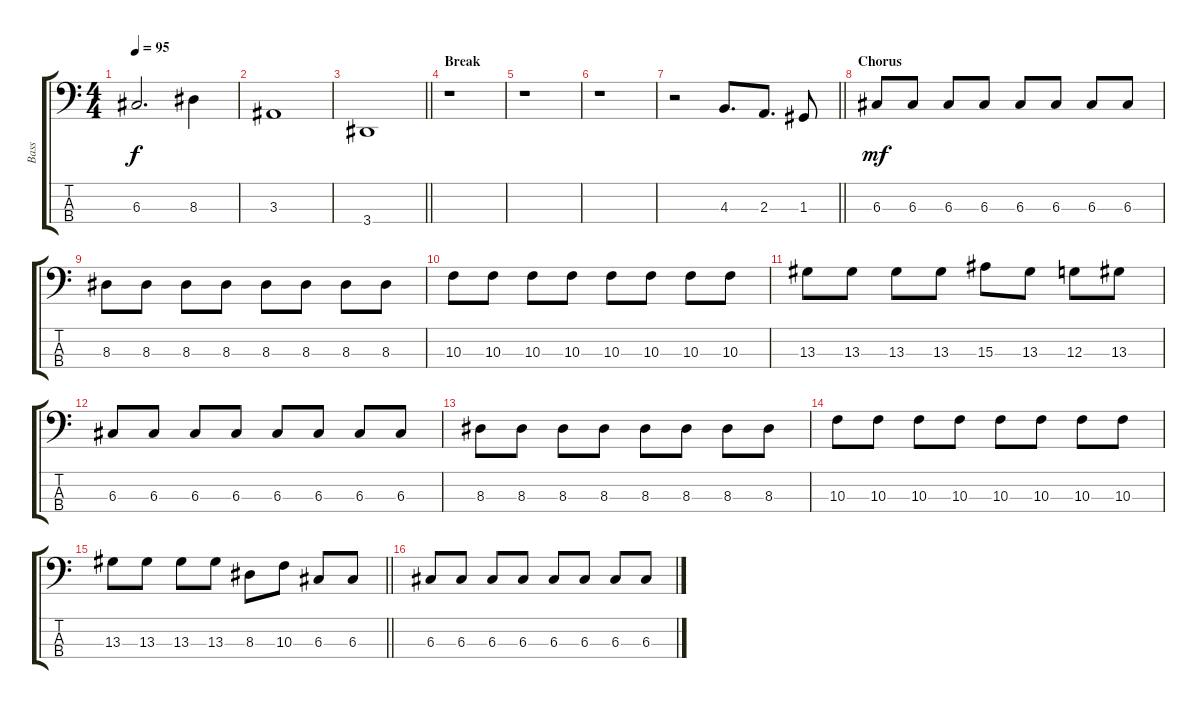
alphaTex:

\track ("Bass" "Bass") {instrument synthbass2}
\staff {score tabs}
\tuning (F2 C2 G1 C1) {hide}
\ts (4 4)
\tempo 95
\clef f4
\ks c
6.3.2{d dy f} 8.3.4 |
3.3.1 |
\barLineRight lightlight
3.4.1 |
\section ("" "Break")
r.1 |
r.1 |
r.1 |
\barLineRight lightlight
r.2{instrument electricbassfinger} 4.3.8{d} 2.3.8{d} 1.3.8 |
\section ("" "Chorus")
6.3.8{dy mf instrument electricbassfinger} 6.3.8 6.3.8 6.3.8 6.3.8 6.3.8 6.3.8 6.3.8 |
8.3.8 8.3.8 8.3.8 8.3.8 8.3.8 8.3.8 8.3.8 8.3.8 |
10.3.8 10.3.8 10.3.8 10.3.8 10.3.8 10.3.8 10.3.8 10.3.8 |
13.3.8 13.3.8 13.3.8 13.3.8 15.3.8 13.3.8 12.3.8 13.3.8 |
6.3.8 6.3.8 6.3.8 6.3.8 6.3.8 6.3.8 6.3.8 6.3.8 |
8.3.8 8.3.8 8.3.8 8.3.8 8.3.8 8.3.8 8.3.8 8.3.8 |
10.3.8 10.3.8 10.3.8 10.3.8 10.3.8 10.3.8 10.3.8 10.3.8 |
\barLineRight lightlight
13.3.8 13.3.8 13.3.8 13.3.8 8.3.8 10.3.8 6.3.8 6.3.8 |
\section ("" "")
6.3.8 6.3.8 6.3.8 6.3.8 6.3.8 6.3.8 6.3.8 6.3.8
